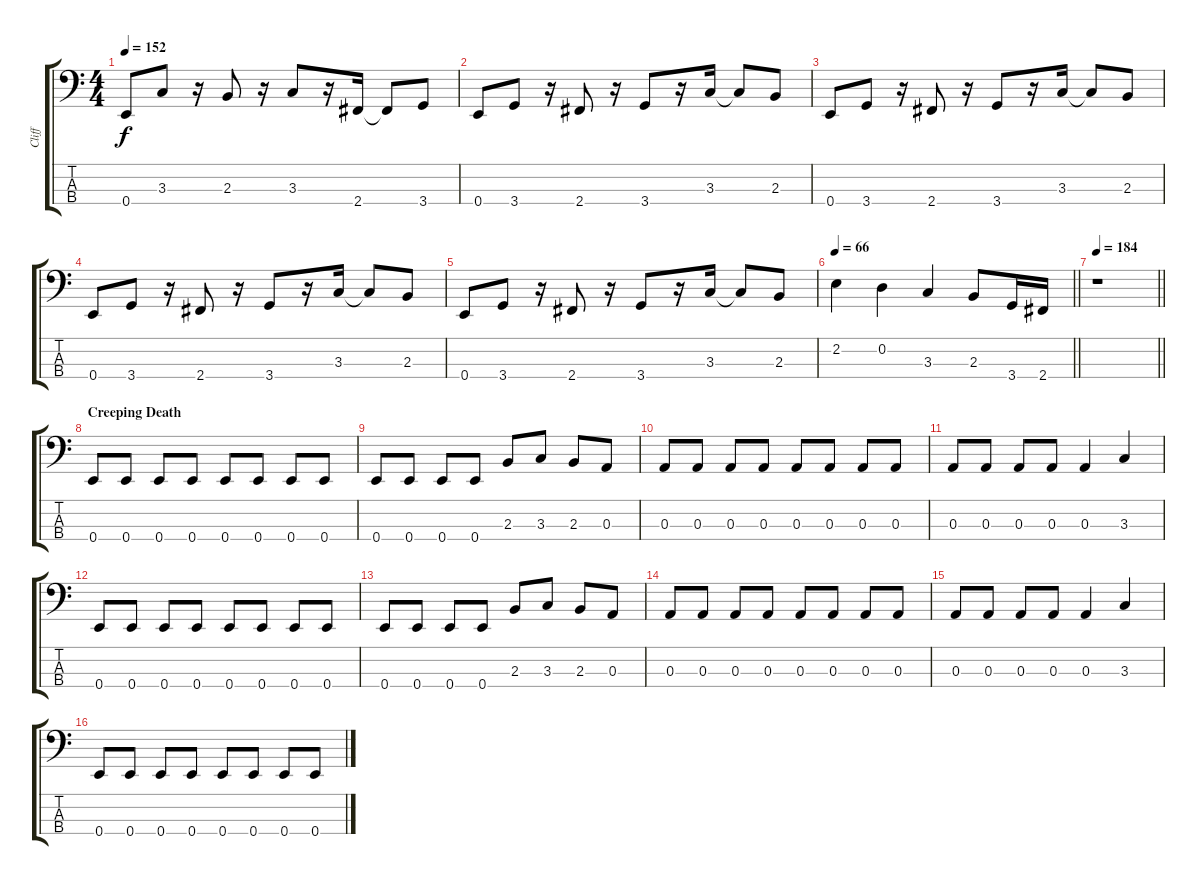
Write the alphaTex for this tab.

\track ("Cliff" "Cliff") {instrument electricbassfinger}
\staff {score tabs}
\tuning (G2 D2 A1 E1) {hide}
\ts (4 4)
\tempo 152
\clef f4
\ks c
0.4.8{dy f} 3.3.8 r.16 2.3.8 r.16 3.3.8 r.16 2.4.16 2.4{t}.8 3.4.8 |
0.4.8 3.4.8 r.16 2.4.8 r.16 3.4.8 r.16 3.3.16 3.3{t}.8 2.3.8 |
0.4.8 3.4.8 r.16 2.4.8 r.16 3.4.8 r.16 3.3.16 3.3{t}.8 2.3.8 |
0.4.8 3.4.8 r.16 2.4.8 r.16 3.4.8 r.16 3.3.16 3.3{t}.8 2.3.8 |
0.4.8 3.4.8 r.16 2.4.8 r.16 3.4.8 r.16 3.3.16 3.3{t}.8 2.3.8 |
\tempo 66
\barLineRight lightlight
2.2.4 0.2.4 3.3.4 2.3.8 3.4.16 2.4.16 |
\tempo 184
\barLineRight lightlight
r.1 |
\section ("" "Creeping Death")
0.4.8 0.4.8 0.4.8 0.4.8 0.4.8 0.4.8 0.4.8 0.4.8 |
0.4.8 0.4.8 0.4.8 0.4.8 2.3.8 3.3.8 2.3.8 0.3.8 |
0.3.8 0.3.8 0.3.8 0.3.8 0.3.8 0.3.8 0.3.8 0.3.8 |
0.3.8 0.3.8 0.3.8 0.3.8 0.3.4 3.3.4 |
0.4.8 0.4.8 0.4.8 0.4.8 0.4.8 0.4.8 0.4.8 0.4.8 |
0.4.8 0.4.8 0.4.8 0.4.8 2.3.8 3.3.8 2.3.8 0.3.8 |
0.3.8 0.3.8 0.3.8 0.3.8 0.3.8 0.3.8 0.3.8 0.3.8 |
0.3.8 0.3.8 0.3.8 0.3.8 0.3.4 3.3.4 |
0.4.8 0.4.8 0.4.8 0.4.8 0.4.8 0.4.8 0.4.8 0.4.8
